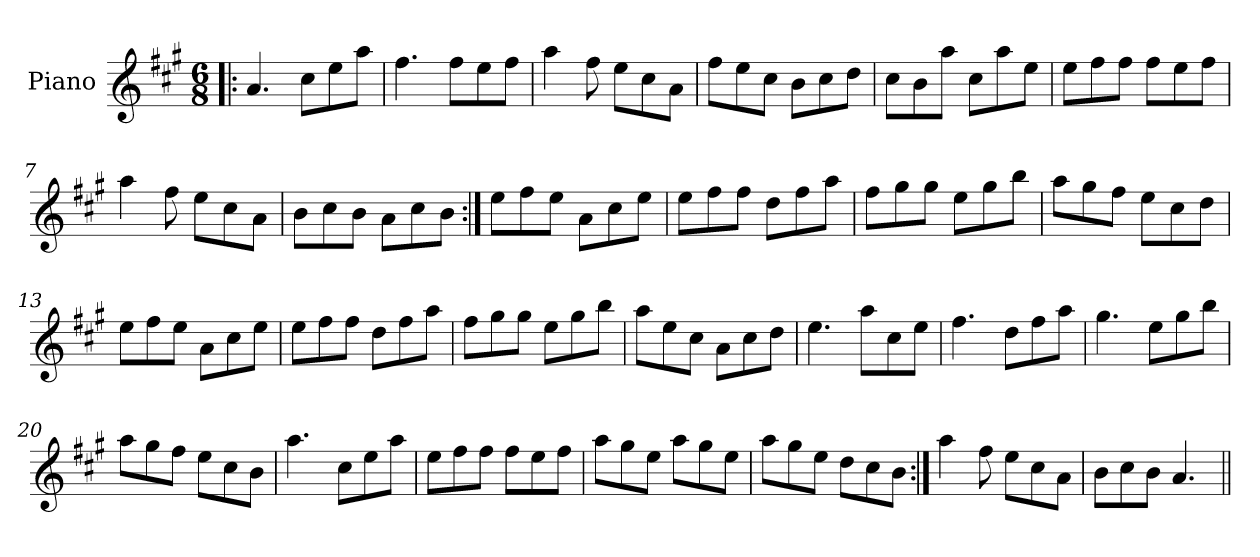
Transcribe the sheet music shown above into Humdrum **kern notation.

**kern
*part1
*staff1
*I"Piano
*I'Pno
*clefG2
*k[f#c#g#]
*A:
*M6/8
=1!|:
4.a/
8cc#\L
8ee\
8aa\J
=2
4.ff#\
8ff#\L
8ee\
8ff#\J
=3
4aa\
8ff#\
8ee\L
8cc#\
8a\J
=4
8ff#\L
8ee\
8cc#\J
8b\L
8cc#\
8dd\J
=5
8cc#\L
8b\
8aa\J
8cc#\L
8aa\
8ee\J
=6
8ee\L
8ff#\
8ff#\J
8ff#\L
8ee\
8ff#\J
=7
4aa\
8ff#\
8ee\L
8cc#\
8a\J
=8
8b\L
8cc#\
8b\J
8a\L
8cc#\
8b\J
=9:|!
8ee\L
8ff#\
8ee\J
8a\L
8cc#\
8ee\J
=10
8ee\L
8ff#\
8ff#\J
8dd\L
8ff#\
8aa\J
=11
8ff#\L
8gg#\
8gg#\J
8ee\L
8gg#\
8bb\J
=12
8aa\L
8gg#\
8ff#\J
8ee\L
8cc#\
8dd\J
=13
8ee\L
8ff#\
8ee\J
8a\L
8cc#\
8ee\J
=14
8ee\L
8ff#\
8ff#\J
8dd\L
8ff#\
8aa\J
=15
8ff#\L
8gg#\
8gg#\J
8ee\L
8gg#\
8bb\J
=16
8aa\L
8ee\
8cc#\J
8a\L
8cc#\
8dd\J
=17
4.ee\
8aa\L
8cc#\
8ee\J
=18
4.ff#\
8dd\L
8ff#\
8aa\J
=19
4.gg#\
8ee\L
8gg#\
8bb\J
=20
8aa\L
8gg#\
8ff#\J
8ee\L
8cc#\
8b\J
=21
4.aa\
8cc#\L
8ee\
8aa\J
=22
8ee\L
8ff#\
8ff#\J
8ff#\L
8ee\
8ff#\J
=23
8aa\L
8gg#\
8ee\J
8aa\L
8gg#\
8ee\J
=24
8aa\L
8gg#\
8ee\J
8dd\L
8cc#\
8b\J
=25:|!
4aa\
8ff#\
8ee\L
8cc#\
8a\J
=26
8b\L
8cc#\
8b\J
4.a/
=||
*-
